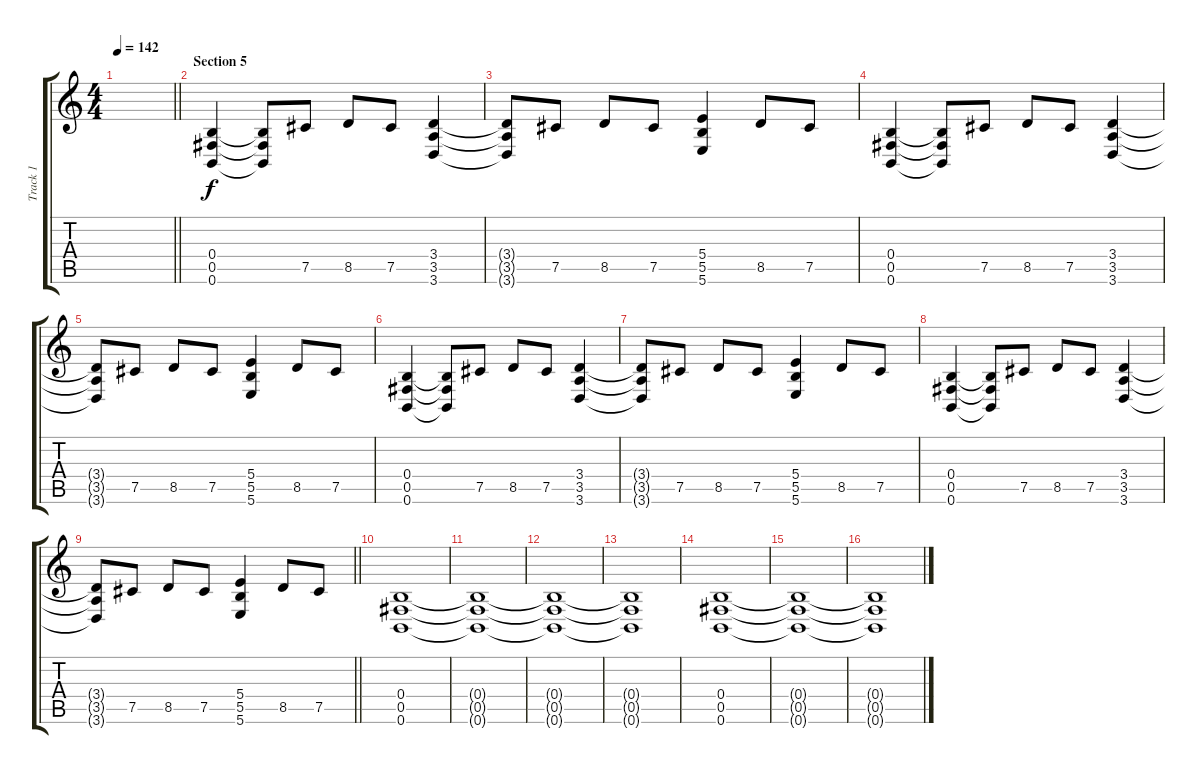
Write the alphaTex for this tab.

\track ("Track 1" "Track 1") {instrument distortionguitar}
\staff {score tabs}
\tuning (Db4 Ab3 E3 B2 Gb2 B1) {hide}
\ts (4 4)
\tempo 142
\clef g2
\barLineRight lightlight
\ks c
|
\section ("" "Section 5")
(0.4 0.5 0.6).4 (0.4{t} 0.5{t} 0.6{t}).8 7.5.8 8.5.8 7.5.8 (3.4 3.5 3.6).4 |
(3.4{t} 3.5{t} 3.6{t}).8 7.5.8 8.5.8 7.5.8 (5.4 5.5 5.6).4 8.5.8 7.5.8 |
(0.4 0.5 0.6).4 (0.4{t} 0.5{t} 0.6{t}).8 7.5.8 8.5.8 7.5.8 (3.4 3.5 3.6).4 |
(3.4{t} 3.5{t} 3.6{t}).8 7.5.8 8.5.8 7.5.8 (5.4 5.5 5.6).4 8.5.8 7.5.8 |
(0.4 0.5 0.6).4 (0.4{t} 0.5{t} 0.6{t}).8 7.5.8 8.5.8 7.5.8 (3.4 3.5 3.6).4 |
(3.4{t} 3.5{t} 3.6{t}).8 7.5.8 8.5.8 7.5.8 (5.4 5.5 5.6).4 8.5.8 7.5.8 |
(0.4 0.5 0.6).4 (0.4{t} 0.5{t} 0.6{t}).8 7.5.8 8.5.8 7.5.8 (3.4 3.5 3.6).4 |
\barLineRight lightlight
(3.4{t} 3.5{t} 3.6{t}).8 7.5.8 8.5.8 7.5.8 (5.4 5.5 5.6).4 8.5.8 7.5.8 |
(0.4 0.5 0.6).1 |
(0.4{t} 0.5{t} 0.6{t}).1 |
(0.4{t} 0.5{t} 0.6{t}).1 |
(0.4{t} 0.5{t} 0.6{t}).1 |
(0.4 0.5 0.6).1 |
(0.4{t} 0.5{t} 0.6{t}).1 |
(0.4{t} 0.5{t} 0.6{t}).1
